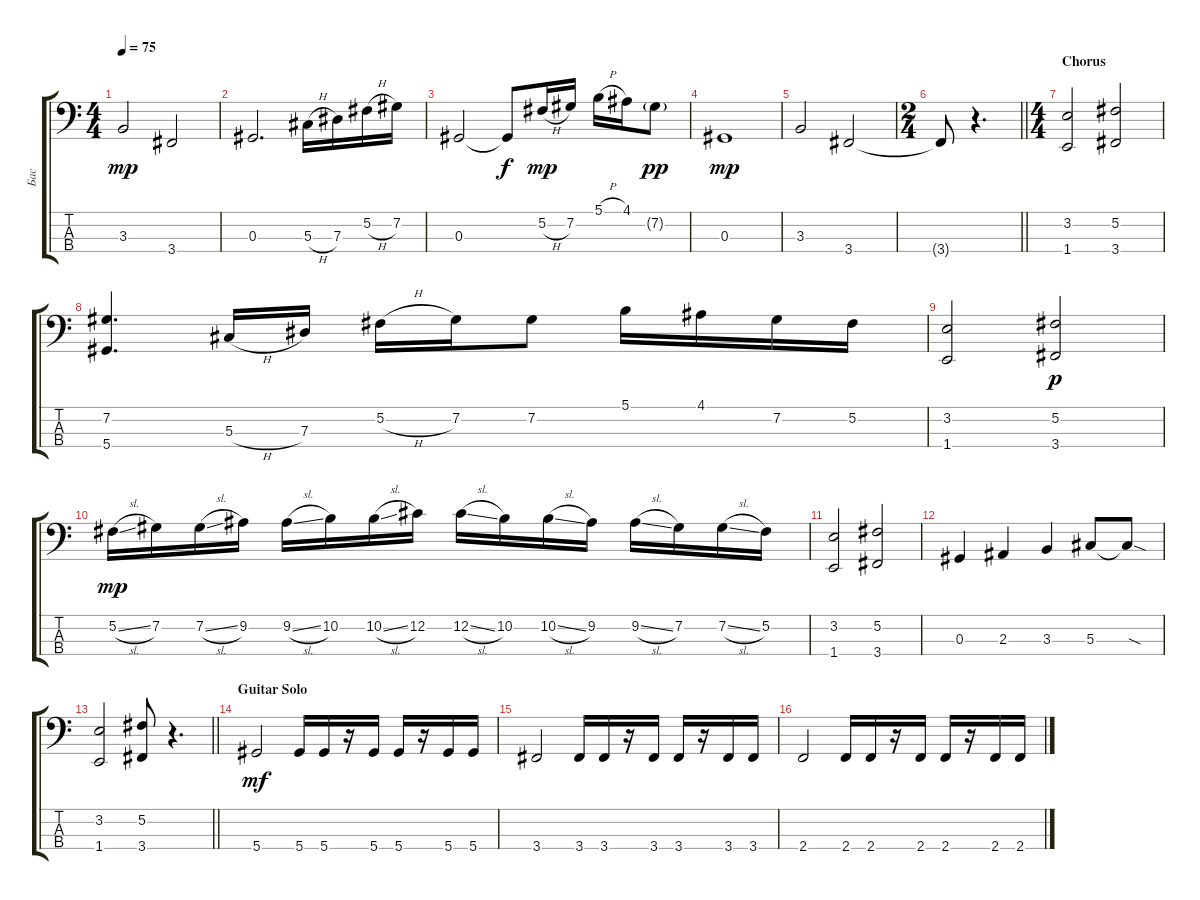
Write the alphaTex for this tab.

\track ("Бас" "Бас") {instrument electricbassfinger}
\staff {score tabs}
\tuning (Gb2 Db2 Ab1 Eb1) {hide}
\ts (4 4)
\tempo 75
\clef f4
\ks c
3.3.2{dy mp} 3.4.2 |
0.3.2{d} 5.3{h}.16 7.3.16 5.2{h}.16 7.2.16 |
0.3.2 0.3{t}.8{dy f} 5.2{h}.16{dy mp} 7.2.16 5.1{h}.16 4.1.16 7.2{g}.8{dy pp} |
0.3.1{dy mp} |
3.3.2 3.4.2 |
\ts (2 4)
\barLineRight lightlight
3.4{t}.8 r.4{d} |
\ts (4 4)
\section ("" "Chorus")
(3.2 1.4).2 (5.2 3.4).2 |
(7.2 5.4).4{d} 5.3{h}.16 7.3.16 5.2{h}.16 7.2.16 7.2.8 5.1.16 4.1.16 7.2.16 5.2.16 |
(3.2 1.4).2 (5.2 3.4).2{dy p} |
5.2{sl}.16{dy mp} 7.2.16 7.2{sl}.16 9.2.16 9.2{sl}.16 10.2.16 10.2{sl}.16 12.2.16 12.2{sl}.16 10.2.16 10.2{sl}.16 9.2.16 9.2{sl}.16 7.2.16 7.2{sl}.16 5.2.16 |
(3.2 1.4).2 (5.2 3.4).2 |
0.3.4 2.3.4 3.3.4 5.3.8 5.3{sod t}.8 |
\barLineRight lightlight
(3.2 1.4).2 (5.2 3.4).8 r.4{d} |
\section ("" "Guitar Solo")
5.4.2{dy mf} 5.4.16 5.4.16 r.16 5.4.16 5.4.16 r.16 5.4.16 5.4.16 |
3.4.2 3.4.16 3.4.16 r.16 3.4.16 3.4.16 r.16 3.4.16 3.4.16 |
2.4.2 2.4.16 2.4.16 r.16 2.4.16 2.4.16 r.16 2.4.16 2.4.16
